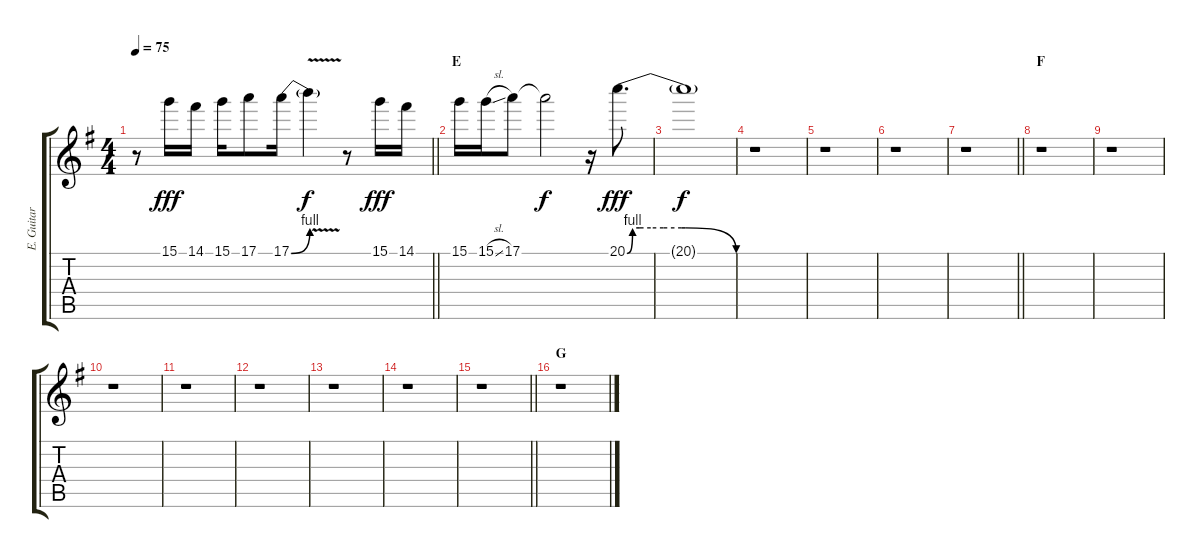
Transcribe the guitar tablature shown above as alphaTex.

\track ("E. Guitar II" "E. Guitar ") {instrument overdrivenguitar}
\staff {score tabs}
\tuning (E4 B3 G3 D3 A2 E2) {hide}
\ts (4 4)
\tempo 75
\clef g2
\barLineRight lightlight
\ks g
r.8{dy f} 15.1.16{dy fff} 14.1.16 15.1.16 17.1.8 17.1{be (bend 0 0 60 4)}.16 17.1{v t}.4{dy f} r.8 15.1.16{dy fff} 14.1.16 |
\section ("" "E")
15.1.16 15.1{sl}.16 17.1.8 17.1{t}.2{dy f} r.16 20.1{be (custom 0 0 3 4 7 4 13 4 20 4 30 4 32 4 60 0)}.8{d dy fff} |
20.1{t}.1{dy f} |
r.1 |
r.1 |
r.1 |
\barLineRight lightlight
r.1 |
\section ("" "F")
r.1 |
r.1 |
r.1 |
r.1 |
r.1 |
r.1 |
r.1 |
\barLineRight lightlight
r.1 |
\section ("" "G")
r.1
